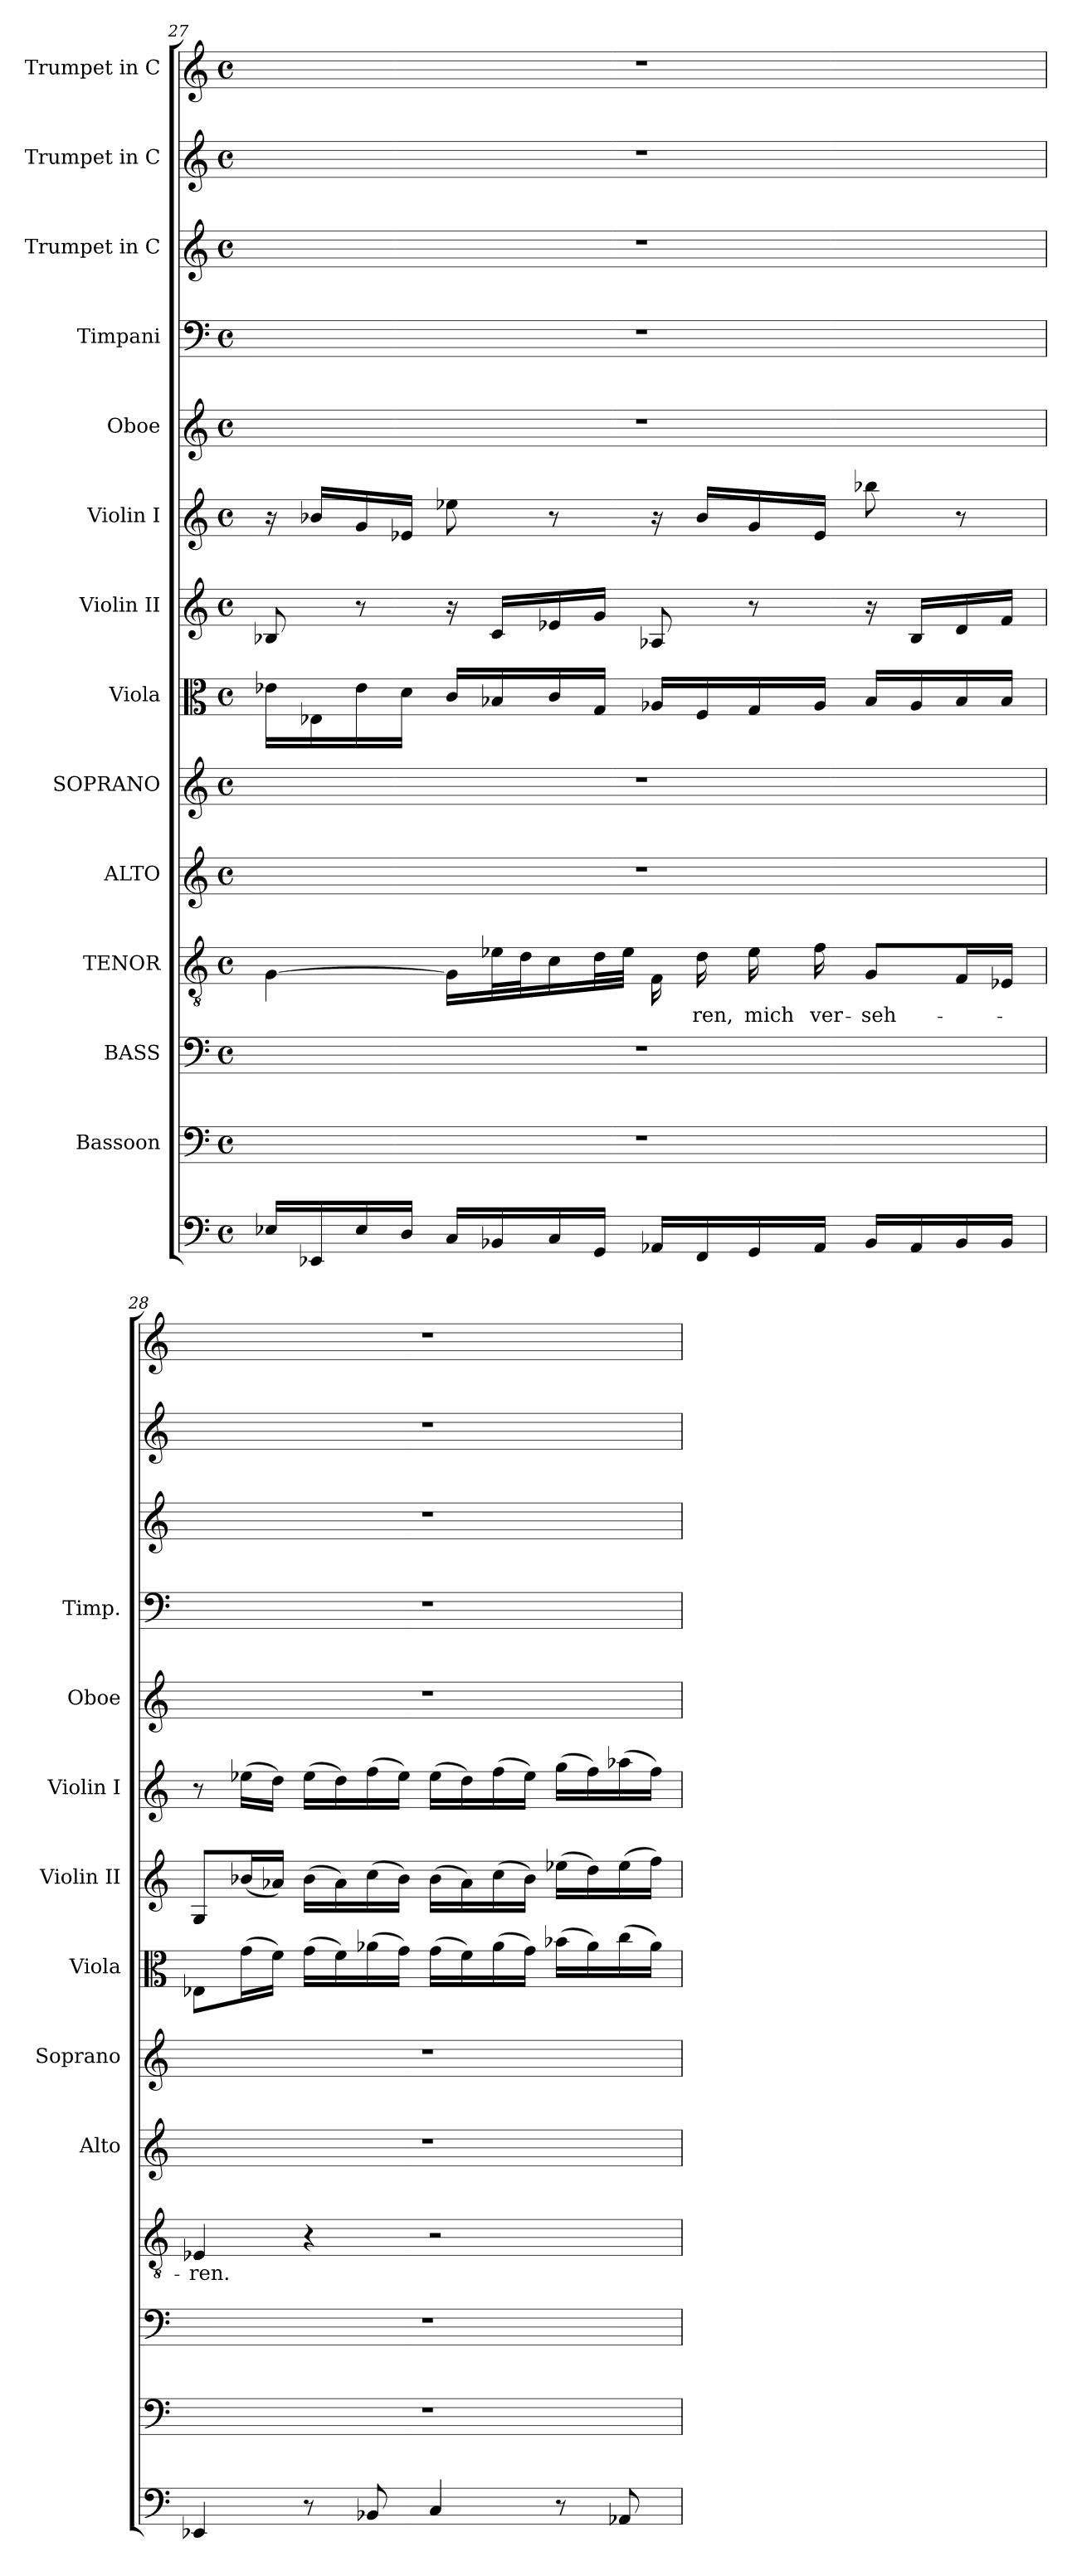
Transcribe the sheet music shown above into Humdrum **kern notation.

**kern	**kern	**kern	**kern	**text	**kern	**kern	**kern	**kern	**kern	**kern	**kern	**kern	**kern	**kern
*part14	*part13	*part12	*part11	*part11	*part10	*part9	*part8	*part7	*part6	*part5	*part4	*part3	*part2	*part1
*staff14	*staff13	*staff12	*staff11	*staff11	*staff10	*staff9	*staff8	*staff7	*staff6	*staff5	*staff4	*staff3	*staff2	*staff1
*	*I"Bassoon	*I"BASS	*I"TENOR	*	*I"ALTO	*I"SOPRANO	*I"Viola	*I"Violin II	*I"Violin I	*I"Oboe	*I"Timpani	*I"Trumpet in C	*I"Trumpet in C	*I"Trumpet in C
*	*	*	*	*	*I'Alto	*I'Soprano	*I'Viola	*I'Violin II	*I'Violin I	*I'Oboe	*I'Timp.	*	*	*
*clefF4	*clefF4	*clefF4	*clefGv2	*	*clefG2	*clefG2	*clefC3	*clefG2	*clefG2	*clefG2	*clefF4	*clefG2	*clefG2	*clefG2
*	*	*	*ITrd7c12	*	*	*	*	*	*	*	*	*	*	*
*k[]	*k[]	*k[]	*k[]	*	*k[]	*k[]	*k[]	*k[]	*k[]	*k[]	*k[]	*k[]	*k[]	*k[]
*C:	*C:	*C:	*C:	*	*C:	*C:	*C:	*C:	*C:	*C:	*C:	*C:	*C:	*C:
*M4/4	*M4/4	*M4/4	*M4/4	*	*M4/4	*M4/4	*M4/4	*M4/4	*M4/4	*M4/4	*M4/4	*M4/4	*M4/4	*M4/4
*met(c)	*met(c)	*met(c)	*met(c)	*	*met(c)	*met(c)	*met(c)	*met(c)	*met(c)	*met(c)	*met(c)	*met(c)	*met(c)	*met(c)
=27	=27	=27	=27	=27	=27	=27	=27	=27	=27	=27	=27	=27	=27	=27
16E-i/LL	1r	1r	[4GGi\	.	1r	1r	16e-i\LL	8B-i/	16r	1r	1r	1r	1r	1r
16EE-i/	.	.	.	.	.	.	16E-i\	.	16b-i/LL	.	.	.	.	.
16E-i/	.	.	.	.	.	.	16e-i\	8r	16gi/	.	.	.	.	.
16Di/JJ	.	.	.	.	.	.	16di\JJ	.	16e-i/JJ	.	.	.	.	.
16Ci/LL	.	.	16GGi\LL]	.	.	.	16ci/LL	16r	8ee-i\	.	.	.	.	.
16BB-i/	.	.	32E-i\L	.	.	.	16B-i/	16ci/LL	.	.	.	.	.	.
.	.	.	32Di\J	.	.	.	.	.	.	.	.	.	.	.
16Ci/	.	.	16Ci\	.	.	.	16ci/	16e-i/	8r	.	.	.	.	.
16GGi/JJ	.	.	32Di\L	.	.	.	16Gi/JJ	16gi/JJ	.	.	.	.	.	.
.	.	.	32E-i\JJJ	.	.	.	.	.	.	.	.	.	.	.
16AA-Xi/LL	.	.	16FFi\	.	.	.	16A-Xi/LL	8A-Xi/	16r	.	.	.	.	.
!	!	!	!	!LO:LY:b:color=#000000	!	!	!	!	!	!	!	!	!	!
16FFi/	.	.	16Di\	-ren,	.	.	16Fi/	.	16b-i/LL	.	.	.	.	.
!	!	!	!	!LO:LY:b:color=#000000	!	!	!	!	!	!	!	!	!	!
16GGi/	.	.	16E-i\	mich	.	.	16Gi/	8r	16gi/	.	.	.	.	.
!	!	!	!	!LO:LY:b:color=#000000	!	!	!	!	!	!	!	!	!	!
16AA-i/JJ	.	.	16Fi\	ver-	.	.	16A-i/JJ	.	16e-i/JJ	.	.	.	.	.
!	!	!	!	!LO:LY:b:color=#000000	!	!	!	!	!	!	!	!	!	!
16BB-i/LL	.	.	8GGi/L	-seh-	.	.	16B-i/LL	16r	8bb-i\	.	.	.	.	.
16AA-i/	.	.	.	.	.	.	16A-i/	16B-i/LL	.	.	.	.	.	.
16BB-i/	.	.	16FFi/L	.	.	.	16B-i/	16di/	8r	.	.	.	.	.
16BB-i/JJ	.	.	16EE-i/JJ	.	.	.	16B-i/JJ	16fi/JJ	.	.	.	.	.	.
!!LO:PB:g=z
=28	=28	=28	=28	=28	=28	=28	=28	=28	=28	=28	=28	=28	=28	=28
!	!	!	!	!LO:LY:b:color=#000000	!	!	!	!	!	!	!	!	!	!
4EE-i/	1r	1r	4EE-i/	-ren.	1r	1r	8E-i\L	8Gi/L	8r	1r	1r	1r	1r	1r
.	.	.	.	.	.	.	(16gi\L	(16b-i/L	(16ee-i\LL	.	.	.	.	.
.	.	.	.	.	.	.	16fi\JJ)	16a-Xi/JJ)	16ddi\JJ)	.	.	.	.	.
8r	.	.	4r	.	.	.	(16gi\LL	(16b-i\LL	(16ee-i\LL	.	.	.	.	.
.	.	.	.	.	.	.	16fi\)	16a-i\)	16ddi\)	.	.	.	.	.
8BB-i/	.	.	.	.	.	.	(16a-Xi\	(16cci\	(16ffi\	.	.	.	.	.
.	.	.	.	.	.	.	16gi\JJ)	16b-i\JJ)	16ee-i\JJ)	.	.	.	.	.
4Ci/	.	.	2r	.	.	.	(16gi\LL	(16b-i\LL	(16ee-i\LL	.	.	.	.	.
.	.	.	.	.	.	.	16fi\)	16a-i\)	16ddi\)	.	.	.	.	.
.	.	.	.	.	.	.	(16a-i\	(16cci\	(16ffi\	.	.	.	.	.
.	.	.	.	.	.	.	16gi\JJ)	16b-i\JJ)	16ee-i\JJ)	.	.	.	.	.
8r	.	.	.	.	.	.	(16b-i\LL	(16ee-i\LL	(16ggi\LL	.	.	.	.	.
.	.	.	.	.	.	.	16a-i\)	16ddi\)	16ffi\)	.	.	.	.	.
8AA-Xi/	.	.	.	.	.	.	(16cci\	(16ee-i\	(16aa-Xi\	.	.	.	.	.
.	.	.	.	.	.	.	16a-i\JJ)	16ffi\JJ)	16ffi\JJ)	.	.	.	.	.
=	=	=	=	=	=	=	=	=	=	=	=	=	=	=
*-	*-	*-	*-	*-	*-	*-	*-	*-	*-	*-	*-	*-	*-	*-
